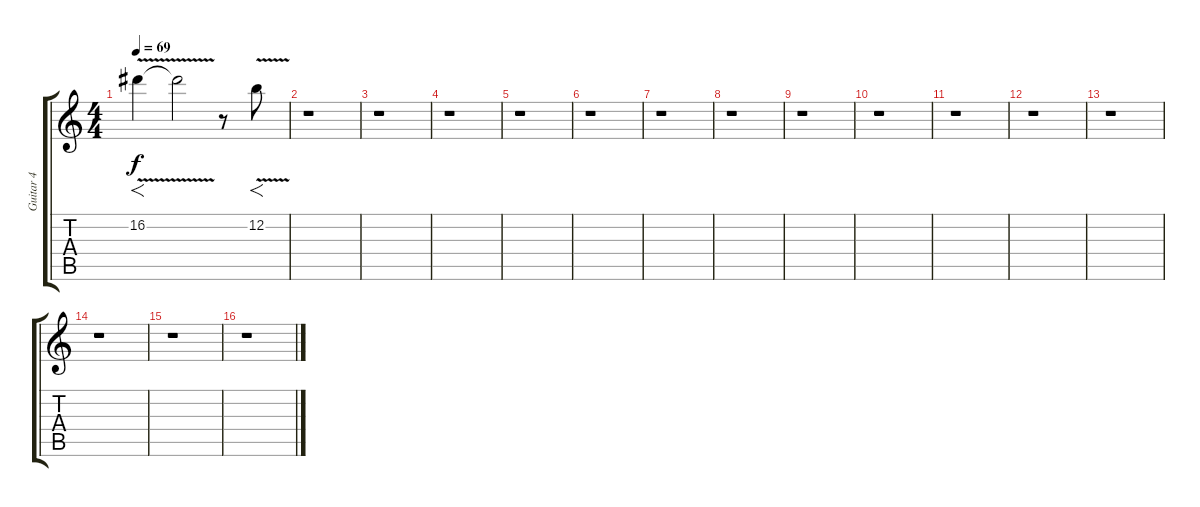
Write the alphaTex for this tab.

\track ("Guitar 4" "Guitar 4") {instrument distortionguitar}
\staff {score tabs}
\tuning (E4 B3 G3 D3 A2 E2) {hide}
\ts (4 4)
\tempo 69
\clef g2
\ks c
16.2{v}.4{f dy f} 16.2{t}.2 r.8 12.2{v}.8{f} |
r.1 |
r.1 |
r.1 |
r.1 |
r.1 |
r.1 |
r.1 |
r.1 |
r.1 |
r.1 |
r.1 |
r.1 |
r.1 |
r.1 |
r.1
